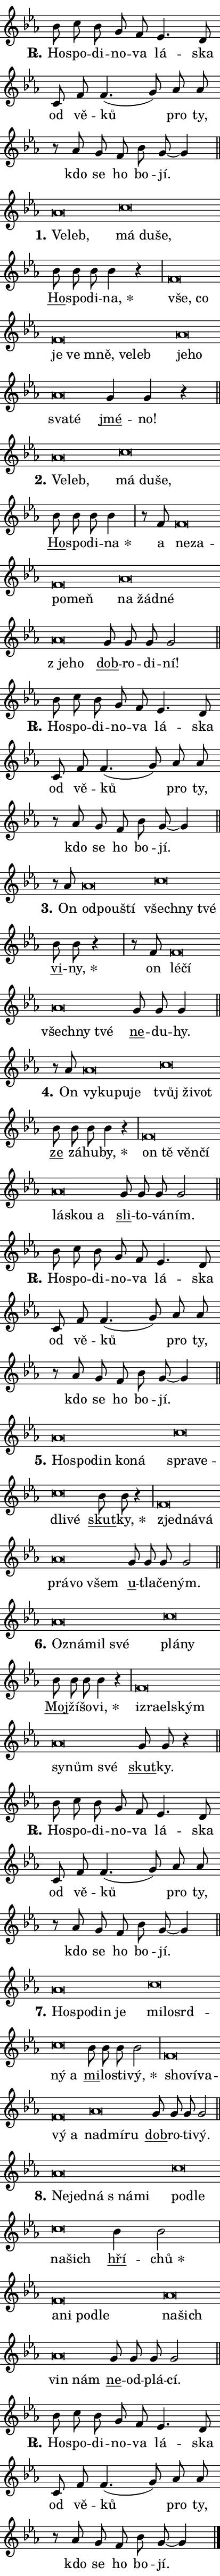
\version "2.22.1"
\header { tagline = "" }
\paper {
  indent = 0\cm
  top-margin = 0\cm
  right-margin = 0\cm
  bottom-margin = 0\cm
  left-margin = 0\cm
  paper-width = 7\cm
  page-breaking = #ly:one-page-breaking
  system-system-spacing.basic-distance = #11
  score-system-spacing.basic-distance = #11.3
  ragged-last = ##f
}


%% Author: Thomas Morley
%% https://lists.gnu.org/archive/html/lilypond-user/2020-05/msg00002.html
#(define (line-position grob)
"Returns position of @var[grob} in current system:
   @code{'start}, if at first time-step
   @code{'end}, if at last time-step
   @code{'middle} otherwise
"
  (let* ((col (ly:item-get-column grob))
         (ln (ly:grob-object col 'left-neighbor))
         (rn (ly:grob-object col 'right-neighbor))
         (col-to-check-left (if (ly:grob? ln) ln col))
         (col-to-check-right (if (ly:grob? rn) rn col))
         (break-dir-left
           (and
             (ly:grob-property col-to-check-left 'non-musical #f)
             (ly:item-break-dir col-to-check-left)))
         (break-dir-right
           (and
             (ly:grob-property col-to-check-right 'non-musical #f)
             (ly:item-break-dir col-to-check-right))))
        (cond ((eqv? 1 break-dir-left) 'start)
              ((eqv? -1 break-dir-right) 'end)
              (else 'middle))))

#(define (tranparent-at-line-position vctor)
  (lambda (grob)
  "Relying on @code{line-position} select the relevant enry from @var{vctor}.
Used to determine transparency,"
    (case (line-position grob)
      ((end) (not (vector-ref vctor 0)))
      ((middle) (not (vector-ref vctor 1)))
      ((start) (not (vector-ref vctor 2))))))

noteHeadBreakVisibility =
#(define-music-function (break-visibility)(vector?)
"Makes @code{NoteHead}s transparent relying on @var{break-visibility}"
#{
  \override NoteHead.transparent =
    #(tranparent-at-line-position break-visibility)
#})

#(define delete-ledgers-for-transparent-note-heads
  (lambda (grob)
    "Reads whether a @code{NoteHead} is transparent.
If so this @code{NoteHead} is removed from @code{'note-heads} from
@var{grob}, which is supposed to be @code{LedgerLineSpanner}.
As a result ledgers are not printed for this @code{NoteHead}"
    (let* ((nhds-array (ly:grob-object grob 'note-heads))
           (nhds-list
             (if (ly:grob-array? nhds-array)
                 (ly:grob-array->list nhds-array)
                 '()))
           ;; Relies on the transparent-property being done before
           ;; Staff.LedgerLineSpanner.after-line-breaking is executed.
           ;; This is fragile ...
           (to-keep
             (remove
               (lambda (nhd)
                 (ly:grob-property nhd 'transparent #f))
               nhds-list)))
      ;; TODO find a better method to iterate over grob-arrays, similiar
      ;; to filter/remove etc for lists
      ;; For now rebuilt from scratch
      (set! (ly:grob-object grob 'note-heads)  '())
      (for-each
        (lambda (nhd)
          (ly:pointer-group-interface::add-grob grob 'note-heads nhd))
        to-keep))))

hideNotes = {
  \noteHeadBreakVisibility #begin-of-line-visible
}
unHideNotes = {
  \noteHeadBreakVisibility #all-visible
}

% work-around for resetting accidentals
% https://lilypond.org/doc/v2.23/Documentation/notation/displaying-rhythms#unmetered-music
cadenzaMeasure = {
  \cadenzaOff
  \partial 1024 s1024
  \cadenzaOn
}

#(define-markup-command (accent layout props text) (markup?)
  "Underline accented syllable"
  (interpret-markup layout props
    #{\markup \override #'(offset . 4.3) \underline { #text }#}))

responsum = \markup \concat {
  "R" \hspace #-1.05 \path #0.1 #'((moveto 0 0.07) (lineto 0.9 0.8)) \hspace #0.05 "."
}

\layout {
    \context {
        \Staff
        \remove "Time_signature_engraver"
        \override LedgerLineSpanner.after-line-breaking = #delete-ledgers-for-transparent-note-heads
    }
    \context {
        \Voice {
            \override NoteHead.output-attributes = #'((class . "notehead"))
            \override Hairpin.height = #0.55
        }
    }
    \context {
        \Lyrics {
            \override StanzaNumber.output-attributes = #'((class . "stanzanumber"))
            \override LyricSpace.minimum-distance = #0.9
            \override LyricText.font-name = #"TeX Gyre Schola"
            \override LyricText.font-size = 1
            \override StanzaNumber.font-name = #"TeX Gyre Schola Bold"
            \override StanzaNumber.font-size = 1
        }
    }
}

% magnetic-lyrics.ily
%
%   written by
%     Jean Abou Samra <jean@abou-samra.fr>
%     Werner Lemberg <wl@gnu.org>
%
%   adapted by
%     Jiri Hon <jiri.hon@gmail.com>
%
% Version 2022-Apr-15

% https://www.mail-archive.com/lilypond-user@gnu.org/msg149350.html

#(define (Left_hyphen_pointer_engraver context)
   "Collect syllable-hyphen-syllable occurrences in lyrics and store
them in properties.  This engraver only looks to the left.  For
example, if the lyrics input is @code{foo -- bar}, it does the
following.

@itemize @bullet
@item
Set the @code{text} property of the @code{LyricHyphen} grob between
@q{foo} and @q{bar} to @code{foo}.

@item
Set the @code{left-hyphen} property of the @code{LyricText} grob with
text @q{foo} to the @code{LyricHyphen} grob between @q{foo} and
@q{bar}.
@end itemize

Use this auxiliary engraver in combination with the
@code{lyric-@/text::@/apply-@/magnetic-@/offset!} hook."
   (let ((hyphen #f)
         (text #f))
     (make-engraver
      (acknowledgers
       ((lyric-syllable-interface engraver grob source-engraver)
        (set! text grob)))
      (end-acknowledgers
       ((lyric-hyphen-interface engraver grob source-engraver)
        ;(when (not (grob::has-interface grob 'lyric-space-interface))
          (set! hyphen grob)));)
      ((stop-translation-timestep engraver)
       (when (and text hyphen)
         (ly:grob-set-object! text 'left-hyphen hyphen))
       (set! text #f)
       (set! hyphen #f)))))

#(define (lyric-text::apply-magnetic-offset! grob)
   "If the space between two syllables is less than the value in
property @code{LyricText@/.details@/.squash-threshold}, move the right
syllable to the left so that it gets concatenated with the left
syllable.

Use this function as a hook for
@code{LyricText@/.after-@/line-@/breaking} if the
@code{Left_@/hyphen_@/pointer_@/engraver} is active."
   (let ((hyphen (ly:grob-object grob 'left-hyphen #f)))
     (when hyphen
       (let ((left-text (ly:spanner-bound hyphen LEFT)))
         (when (grob::has-interface left-text 'lyric-syllable-interface)
           (let* ((common (ly:grob-common-refpoint grob left-text X))
                  (this-x-ext (ly:grob-extent grob common X))
                  (left-x-ext
                   (begin
                     ;; Trigger magnetism for left-text.
                     (ly:grob-property left-text 'after-line-breaking)
                     (ly:grob-extent left-text common X)))
                  ;; `delta` is the gap width between two syllables.
                  (delta (- (interval-start this-x-ext)
                            (interval-end left-x-ext)))
                  (details (ly:grob-property grob 'details))
                  (threshold (assoc-get 'squash-threshold details 0.2)))
             (when (< delta threshold)
               (let* (;; We have to manipulate the input text so that
                      ;; ligatures crossing syllable boundaries are not
                      ;; disabled.  For languages based on the Latin
                      ;; script this is essentially a beautification.
                      ;; However, for non-Western scripts it can be a
                      ;; necessity.
                      (lt (ly:grob-property left-text 'text))
                      (rt (ly:grob-property grob 'text))
                      (is-space (grob::has-interface hyphen 'lyric-space-interface))
                      (space (if is-space " " ""))
                      (space-markup (grob-interpret-markup grob " "))
                      (space-size (interval-length (ly:stencil-extent space-markup X)))
                      (extra-delta (if is-space space-size 0))
                      ;; Append new syllable.
                      (ltrt-space (if (and (string? lt) (string? rt))
                                (string-append lt space rt)
                                (make-concat-markup (list lt space rt))))
                      ;; Right-align `ltrt` to the right side.
                      (ltrt-space-markup (grob-interpret-markup
                               grob
                               (make-translate-markup
                                (cons (interval-length this-x-ext) 0)
                                (make-right-align-markup ltrt-space)))))
                 (begin
                   ;; Don't print `left-text`.
                   (ly:grob-set-property! left-text 'stencil #f)
                   ;; Set text and stencil (which holds all collected
                   ;; syllables so far) and shift it to the left.
                   (ly:grob-set-property! grob 'text ltrt-space)
                   (ly:grob-set-property! grob 'stencil ltrt-space-markup)
                   (ly:grob-translate-axis! grob (- (- delta extra-delta)) X))))))))))


#(define (lyric-hyphen::displace-bounds-first grob)
   ;; Make very sure this callback isn't triggered too early.
   (let ((left (ly:spanner-bound grob LEFT))
         (right (ly:spanner-bound grob RIGHT)))
     (ly:grob-property left 'after-line-breaking)
     (ly:grob-property right 'after-line-breaking)
     (ly:lyric-hyphen::print grob)))

squashThreshold = #0.4

\layout {
  \context {
    \Lyrics
    \consists #Left_hyphen_pointer_engraver
    \override LyricText.after-line-breaking =
      #lyric-text::apply-magnetic-offset!
    \override LyricHyphen.stencil = #lyric-hyphen::displace-bounds-first
    \override LyricText.details.squash-threshold = \squashThreshold
    \override LyricHyphen.minimum-distance = 0
    \override LyricHyphen.minimum-length = \squashThreshold
  }
}

squash = \override LyricText.details.squash-threshold = 9999
unSquash = \override LyricText.details.squash-threshold = \squashThreshold

left = \override LyricText.self-alignment-X = #LEFT
unLeft = \revert LyricText.self-alignment-X

starOffset = #(lambda (grob) 
                (let ((x_offset (ly:self-alignment-interface::aligned-on-x-parent grob)))
                  (if (= x_offset 0) 0 (+ x_offset 1.2))))

star = #(define-music-function (syllable)(string?)
"Append star separator at the end of a syllable"
#{
  \once \override LyricText.X-offset = #starOffset
  \lyricmode { \markup {
    #syllable
    \override #'((font-name . "TeX Gyre Schola Bold")) \hspace #0.2 \lower #0.65 \larger "*"
  } }
#})

starAccent = #(define-music-function (syllable)(string?)
"Append star separator at the end of a syllable and make accent"
#{
  \once \override LyricText.X-offset = #starOffset
  \lyricmode { \markup {
    \accent #syllable
    \override #'((font-name . "TeX Gyre Schola Bold")) \hspace #0.2 \lower #0.65 \larger "*"
  } }
#})

breath = #(define-music-function (syllable)(string?)
"Append breathing indicator at the end of a syllable"
#{
  \lyricmode { \markup { #syllable "+" } }
#})

optionalBreath = #(define-music-function (syllable)(string?)
"Append optional breathing indicator at the end of a syllable"
#{
  \lyricmode { \markup { #syllable "(+)" } }
#})


\score {
    <<
        \new Voice = "melody" { \cadenzaOn \key es \major \relative { bes'8 c bes g f es4. d8 \bar "" c f f4.( g8)] \bar "" as as \bar "" r as g f bes g~ g4 \cadenzaMeasure \bar "||" \break } }
        \new Lyrics \lyricsto "melody" { \lyricmode { \set stanza = \responsum
Ho -- spo -- di -- no -- va lá -- ska od vě -- ků pro ty, kdo se ho bo -- jí. } }
    >>
    \layout {}
}

\score {
    <<
        \new Voice = "melody" { \cadenzaOn \key es \major \relative { as'\breve*1/16 \hideNotes \breve*1/16 \bar "" \unHideNotes c\breve*1/16 \hideNotes \breve*1/16 \breve*1/16 \bar "" \unHideNotes \bar "" bes8 bes bes bes4 r \cadenzaMeasure \bar "|" f\breve*1/16 \hideNotes \breve*1/16 \bar "" \breve*1/16 \bar "" \breve*1/16 \bar "" \breve*1/16 \bar "" \breve*1/16 \breve*1/16 \bar "" \unHideNotes as\breve*1/16 \hideNotes \breve*1/16 \bar "" \breve*1/16 \breve*1/16 \bar "" \unHideNotes \bar "" g4 g r \cadenzaMeasure \bar "||" \break } }
        \new Lyrics \lyricsto "melody" { \lyricmode { \set stanza = "1."
\left Ve -- \squash leb, \left \unLeft \unSquash má \squash du -- še, \unLeft \unSquash \markup \accent Ho -- spo -- di -- \star na, \left vše, \squash co je ve mně, ve -- leb \left \unLeft \unSquash je -- \squash ho sva -- té \unLeft \unSquash \markup \accent jmé -- no! } }
    >>
    \layout {}
}

\score {
    <<
        \new Voice = "melody" { \cadenzaOn \key es \major \relative { as'\breve*1/16 \hideNotes \breve*1/16 \bar "" \unHideNotes c\breve*1/16 \hideNotes \breve*1/16 \breve*1/16 \bar "" \unHideNotes \bar "" bes8 bes bes bes4 \cadenzaMeasure \bar "|" r8 f8 f\breve*1/16 \hideNotes \breve*1/16 \bar "" \breve*1/16 \breve*1/16 \bar "" \unHideNotes as\breve*1/16 \hideNotes \breve*1/16 \bar "" \breve*1/16 \bar "" \breve*1/16 \breve*1/16 \bar "" \unHideNotes \bar "" g8 g g g2 \cadenzaMeasure \bar "||" \break } }
        \new Lyrics \lyricsto "melody" { \lyricmode { \set stanza = "2."
\left Ve -- \squash leb, \left \unLeft \unSquash má \squash du -- še, \unLeft \unSquash \markup \accent Ho -- spo -- di -- \star na a \left ne -- \squash za -- po -- meň \left \unLeft \unSquash na \squash žád -- né "z je" -- ho \unLeft \unSquash \markup \accent dob -- ro -- di -- ní! } }
    >>
    \layout {}
}

\score {
    <<
        \new Voice = "melody" { \cadenzaOn \key es \major \relative { bes'8 c bes g f es4. d8 \bar "" c f f4.( g8)] \bar "" as as \bar "" r as g f bes g~ g4 \cadenzaMeasure \bar "||" \break } }
        \new Lyrics \lyricsto "melody" { \lyricmode { \set stanza = \responsum
Ho -- spo -- di -- no -- va lá -- ska od vě -- ků pro ty, kdo se ho bo -- jí. } }
    >>
    \layout {}
}

\score {
    <<
        \new Voice = "melody" { \cadenzaOn \key es \major \relative { r8 as'8 as\breve*1/16 \hideNotes \breve*1/16 \breve*1/16 \bar "" \unHideNotes c\breve*1/16 \hideNotes \breve*1/16 \breve*1/16 \bar "" \unHideNotes \bar "" bes8 bes r4 \cadenzaMeasure \bar "|" r8 f8 f\breve*1/16 \hideNotes \breve*1/16 \bar "" \unHideNotes as\breve*1/16 \hideNotes \breve*1/16 \breve*1/16 \bar "" \unHideNotes \bar "" g8 g g4 \cadenzaMeasure \bar "||" \break } }
        \new Lyrics \lyricsto "melody" { \lyricmode { \set stanza = "3."
On \left od -- \squash pou -- ští \left \unLeft \unSquash všech -- \squash ny tvé \unLeft \unSquash \markup \accent vi -- \star ny, on \left lé -- \squash čí \left \unLeft \unSquash všech -- \squash ny tvé \unLeft \unSquash \markup \accent ne -- du -- hy. } }
    >>
    \layout {}
}

\score {
    <<
        \new Voice = "melody" { \cadenzaOn \key es \major \relative { r8 as'8 as\breve*1/16 \hideNotes \breve*1/16 \bar "" \breve*1/16 \breve*1/16 \bar "" \unHideNotes c\breve*1/16 \hideNotes \breve*1/16 \breve*1/16 \bar "" \unHideNotes \bar "" bes8 bes bes bes4 r \cadenzaMeasure \bar "|" f\breve*1/16 \hideNotes \breve*1/16 \bar "" \breve*1/16 \breve*1/16 \bar "" \unHideNotes as\breve*1/16 \hideNotes \breve*1/16 \breve*1/16 \bar "" \unHideNotes \bar "" g8 g g g2 \cadenzaMeasure \bar "||" \break } }
        \new Lyrics \lyricsto "melody" { \lyricmode { \set stanza = "4."
On \left vy -- \squash ku -- pu -- je \left \unLeft \unSquash tvůj \squash ži -- vot \unLeft \unSquash \markup \accent ze zá -- hu -- \star by, \left on \squash tě věn -- čí \left \unLeft \unSquash lá -- \squash skou a \unLeft \unSquash \markup \accent sli -- to -- vá -- ním. } }
    >>
    \layout {}
}

\score {
    <<
        \new Voice = "melody" { \cadenzaOn \key es \major \relative { bes'8 c bes g f es4. d8 \bar "" c f f4.( g8)] \bar "" as as \bar "" r as g f bes g~ g4 \cadenzaMeasure \bar "||" \break } }
        \new Lyrics \lyricsto "melody" { \lyricmode { \set stanza = \responsum
Ho -- spo -- di -- no -- va lá -- ska od vě -- ků pro ty, kdo se ho bo -- jí. } }
    >>
    \layout {}
}

\score {
    <<
        \new Voice = "melody" { \cadenzaOn \key es \major \relative { as'\breve*1/16 \hideNotes \breve*1/16 \bar "" \breve*1/16 \bar "" \breve*1/16 \breve*1/16 \bar "" \unHideNotes c\breve*1/16 \hideNotes \breve*1/16 \bar "" \breve*1/16 \breve*1/16 \bar "" \unHideNotes \bar "" bes8 bes r4 \cadenzaMeasure \bar "|" f\breve*1/16 \hideNotes \breve*1/16 \breve*1/16 \bar "" \unHideNotes as\breve*1/16 \hideNotes \breve*1/16 \breve*1/16 \bar "" \unHideNotes \bar "" g8 g g g2 \cadenzaMeasure \bar "||" \break } }
        \new Lyrics \lyricsto "melody" { \lyricmode { \set stanza = "5."
\left Ho -- \squash spo -- din ko -- ná \left \unLeft \unSquash spra -- \squash ve -- dli -- vé \unLeft \unSquash \markup \accent skut -- \star ky, \left zjed -- \squash ná -- vá \left \unLeft \unSquash prá -- \squash vo všem \unLeft \unSquash \markup \accent u -- tla -- če -- ným. } }
    >>
    \layout {}
}

\score {
    <<
        \new Voice = "melody" { \cadenzaOn \key es \major \relative { as'\breve*1/16 \hideNotes \breve*1/16 \bar "" \breve*1/16 \breve*1/16 \bar "" \unHideNotes c\breve*1/16 \hideNotes \breve*1/16 \bar "" \unHideNotes \bar "" bes8 bes bes bes4 r \cadenzaMeasure \bar "|" f\breve*1/16 \hideNotes \breve*1/16 \bar "" \breve*1/16 \breve*1/16 \bar "" \unHideNotes as\breve*1/16 \hideNotes \breve*1/16 \breve*1/16 \bar "" \unHideNotes \bar "" g8 g r4 \cadenzaMeasure \bar "||" \break } }
        \new Lyrics \lyricsto "melody" { \lyricmode { \set stanza = "6."
\left Oz -- \squash ná -- mil své \left \unLeft \unSquash plá -- \squash ny \unLeft \unSquash \markup \accent Moj -- ží -- šo -- \star vi, \left iz -- \squash ra -- el -- ským \left \unLeft \unSquash sy -- \squash nům své \unLeft \unSquash \markup \accent skut -- ky. } }
    >>
    \layout {}
}

\score {
    <<
        \new Voice = "melody" { \cadenzaOn \key es \major \relative { bes'8 c bes g f es4. d8 \bar "" c f f4.( g8)] \bar "" as as \bar "" r as g f bes g~ g4 \cadenzaMeasure \bar "||" \break } }
        \new Lyrics \lyricsto "melody" { \lyricmode { \set stanza = \responsum
Ho -- spo -- di -- no -- va lá -- ska od vě -- ků pro ty, kdo se ho bo -- jí. } }
    >>
    \layout {}
}

\score {
    <<
        \new Voice = "melody" { \cadenzaOn \key es \major \relative { as'\breve*1/16 \hideNotes \breve*1/16 \bar "" \breve*1/16 \breve*1/16 \bar "" \unHideNotes c\breve*1/16 \hideNotes \breve*1/16 \bar "" \breve*1/16 \bar "" \breve*1/16 \breve*1/16 \bar "" \unHideNotes \bar "" bes8 bes bes bes2 \cadenzaMeasure \bar "|" f\breve*1/16 \hideNotes \breve*1/16 \bar "" \breve*1/16 \bar "" \breve*1/16 \breve*1/16 \bar "" \unHideNotes as\breve*1/16 \hideNotes \breve*1/16 \breve*1/16 \bar "" \unHideNotes \bar "" g8 g g g2 \cadenzaMeasure \bar "||" \break } }
        \new Lyrics \lyricsto "melody" { \lyricmode { \set stanza = "7."
\left Ho -- \squash spo -- din je \left \unLeft \unSquash mi -- \squash lo -- srd -- ný a \unLeft \unSquash \markup \accent mi -- lo -- sti -- \star vý, \left sho -- \squash ví -- va -- vý a \left \unLeft \unSquash nad -- \squash mí -- ru \unLeft \unSquash \markup \accent dob -- ro -- ti -- vý. } }
    >>
    \layout {}
}

\score {
    <<
        \new Voice = "melody" { \cadenzaOn \key es \major \relative { as'\breve*1/16 \hideNotes \breve*1/16 \bar "" \breve*1/16 \bar "" \breve*1/16 \breve*1/16 \bar "" \unHideNotes c\breve*1/16 \hideNotes \breve*1/16 \bar "" \breve*1/16 \breve*1/16 \bar "" \unHideNotes \bar "" bes4 bes2 \cadenzaMeasure \bar "|" f\breve*1/16 \hideNotes \breve*1/16 \bar "" \breve*1/16 \breve*1/16 \bar "" \unHideNotes as\breve*1/16 \hideNotes \breve*1/16 \bar "" \breve*1/16 \breve*1/16 \bar "" \unHideNotes \bar "" g8 g g g2 \cadenzaMeasure \bar "||" \break } }
        \new Lyrics \lyricsto "melody" { \lyricmode { \set stanza = "8."
\left Ne -- \squash jed -- ná "s ná" -- mi \left \unLeft \unSquash po -- \squash dle na -- šich \unLeft \unSquash \markup \accent hří -- \star chů \left a -- \squash ni po -- dle \left \unLeft \unSquash na -- \squash šich vin nám \unLeft \unSquash \markup \accent ne -- od -- plá -- cí. } }
    >>
    \layout {}
}

\score {
    <<
        \new Voice = "melody" { \cadenzaOn \key es \major \relative { bes'8 c bes g f es4. d8 \bar "" c f f4.( g8)] \bar "" as as \bar "" r as g f bes g~ g4 \cadenzaMeasure \bar "||" \break } \bar "|." }
        \new Lyrics \lyricsto "melody" { \lyricmode { \set stanza = \responsum
Ho -- spo -- di -- no -- va lá -- ska od vě -- ků pro ty, kdo se ho bo -- jí. } }
    >>
    \layout {}
}
